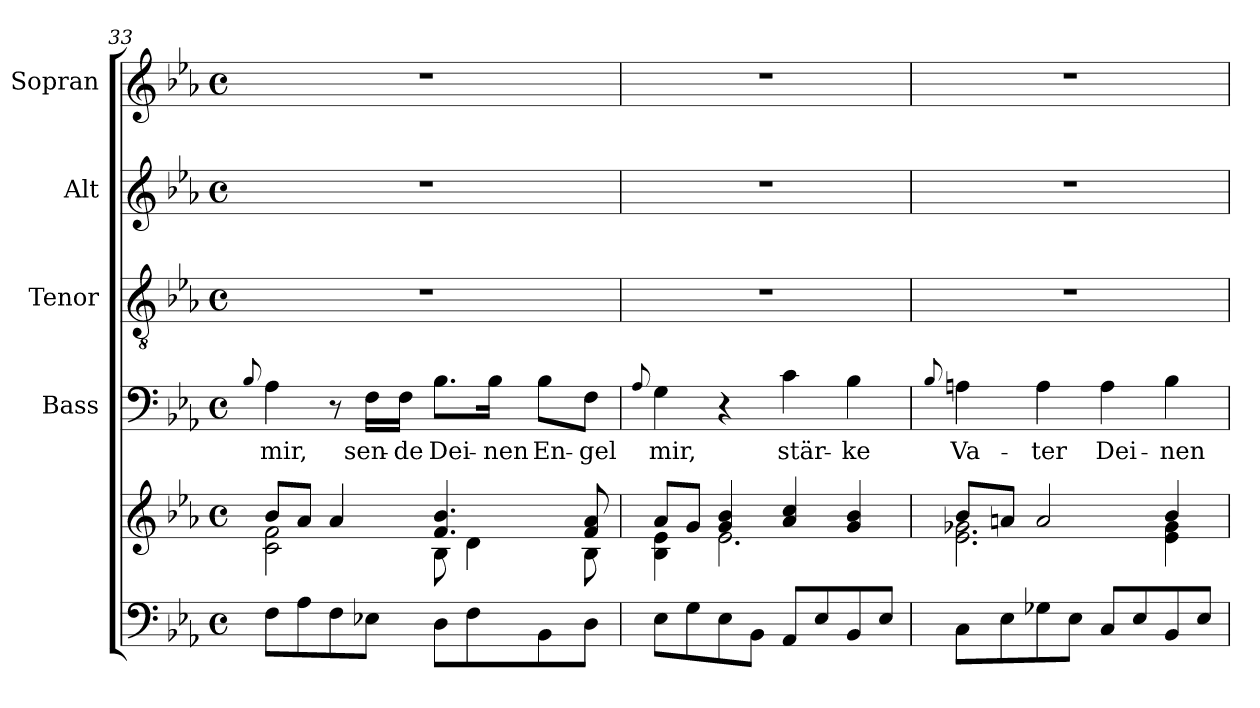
**kern	**kern	**kern	**text	**kern	**kern	**kern
*part5	*part5	*part4	*part4	*part3	*part2	*part1
*staff6	*staff5	*staff4	*staff4	*staff3	*staff2	*staff1
*	*	*I"Bass	*	*I"Tenor	*I"Alt	*I"Sopran
*	*	*I'B.	*	*I'T.	*I'A.	*I'S.
!!LO:PB:g=z
*clefF4	*clefG2	*clefF4	*	*clefGv2	*clefG2	*clefG2
*k[b-e-a-]	*k[b-e-a-]	*k[b-e-a-]	*	*k[b-e-a-]	*k[b-e-a-]	*k[b-e-a-]
*E-:	*E-:	*E-:	*	*E-:	*E-:	*E-:
*M4/4	*M4/4	*M4/4	*	*M4/4	*M4/4	*M4/4
*met(c)	*met(c)	*met(c)	*	*met(c)	*met(c)	*met(c)
=33	=33	=33	=33	=33	=33	=33
.	.	8qqB-/	.	.	.	.
*	*^	*	*	*	*	*
!	!	!	!	!LO:LY:b	!	!	!
8F\L	8b-/L	2c\ 2f\	4A-\	mir,	1r	1r	1r
8A-\	8a-/J	.	.	.	.	.	.
8F\	4a-/	.	8r	.	.	.	.
!	!	!	!	!LO:LY:b	!	!	!
8E-X\J	.	.	16F\LL	sen-	.	.	.
!	!	!	!	!LO:LY:b	!	!	!
.	.	.	16F\JJ	-de	.	.	.
!	!	!	!	!LO:LY:b	!	!	!
8D\L	4.f/ 4.b-/	8B-\	8.B-\L	Dei-	.	.	.
8F\	.	4d\	.	.	.	.	.
!	!	!	!	!LO:LY:b	!	!	!
.	.	.	16B-\Jk	-nen	.	.	.
!	!	!	!	!LO:LY:b	!	!	!
8BB-\	.	.	8B-\L	En-	.	.	.
!	!	!	!	!LO:LY:b	!	!	!
8D\J	8f/ 8a-/	8B-\	8F\J	-gel	.	.	.
=34	=34	=34	=34	=34	=34	=34	=34
.	.	.	8qqA-/	.	.	.	.
!	!	!	!	!LO:LY:b	!	!	!
8E-\L	8a-/L	4B-\ 4e-\	4G\	mir,	1r	1r	1r
8G\	8g/J	.	.	.	.	.	.
8E-\	4g/ 4b-/	2.e-\	4r	.	.	.	.
8BB-\J	.	.	.	.	.	.	.
!	!	!	!	!LO:LY:b	!	!	!
8AA-/L	4a-/ 4cc/	.	4c\	stär-	.	.	.
8E-/	.	.	.	.	.	.	.
!	!	!	!	!LO:LY:b	!	!	!
8BB-/	4g/ 4b-/	.	4B-\	-ke	.	.	.
8E-/J	.	.	.	.	.	.	.
=35	=35	=35	=35	=35	=35	=35	=35
.	.	.	8qqB-/	.	.	.	.
!	!	!	!	!LO:LY:b	!	!	!
8C\L	8b-/L	2.e-\ 2.g-X\	4An\	Va-	1r	1r	1r
8E-\	8an/J	.	.	.	.	.	.
!	!	!	!	!LO:LY:b	!	!	!
8G-X\	2a/	.	4A\	-ter	.	.	.
8E-\J	.	.	.	.	.	.	.
!	!	!	!	!LO:LY:b	!	!	!
8C/L	.	.	4A\	Dei-	.	.	.
8E-/	.	.	.	.	.	.	.
!	!	!	!	!LO:LY:b	!	!	!
8BB-/	4b-/	4e-\ 4g-\	4B-\	-nen	.	.	.
8E-/J	.	.	.	.	.	.	.
*	*v	*v	*	*	*	*	*
=	=	=	=	=	=	=
*-	*-	*-	*-	*-	*-	*-
